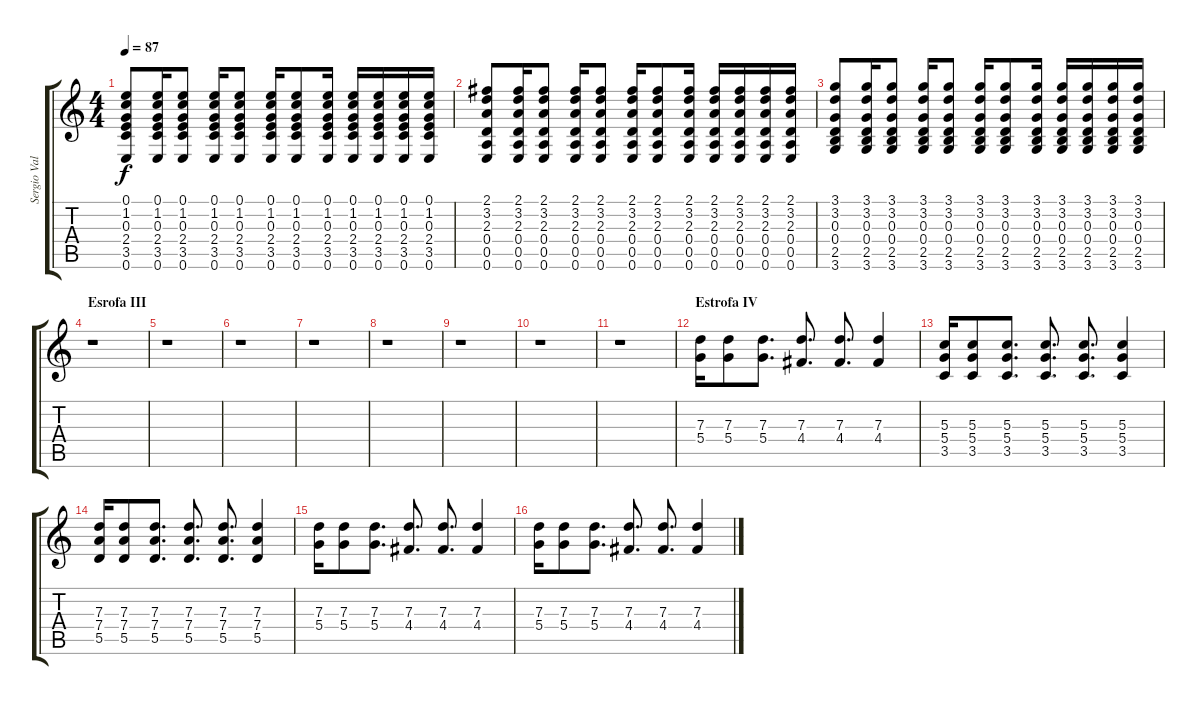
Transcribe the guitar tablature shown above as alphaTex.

\track ("Sergio Vallín (Intro y ritmo)" "Sergio Val") {instrument acousticguitarsteel}
\staff {score tabs}
\tuning (E4 B3 G3 D3 A2 E2) {hide}
\ts (4 4)
\tempo 87
\clef g2
\ks c
(0.1 1.2 0.3 2.4 3.5 0.6).8{dy f} (0.1 1.2 0.3 2.4 3.5 0.6).16 (0.1 1.2 0.3 2.4 3.5 0.6).8 (0.1 1.2 0.3 2.4 3.5 0.6).16 (0.1 1.2 0.3 2.4 3.5 0.6).8 (0.1 1.2 0.3 2.4 3.5 0.6).16 (0.1 1.2 0.3 2.4 3.5 0.6).8 (0.1 1.2 0.3 2.4 3.5 0.6).16 (0.1 1.2 0.3 2.4 3.5 0.6).16 (0.1 1.2 0.3 2.4 3.5 0.6).16 (0.1 1.2 0.3 2.4 3.5 0.6).16 (0.1 1.2 0.3 2.4 3.5 0.6).16 |
(2.1 3.2 2.3 0.4 0.5 0.6).8 (2.1 3.2 2.3 0.4 0.5 0.6).16 (2.1 3.2 2.3 0.4 0.5 0.6).8 (2.1 3.2 2.3 0.4 0.5 0.6).16 (2.1 3.2 2.3 0.4 0.5 0.6).8 (2.1 3.2 2.3 0.4 0.5 0.6).16 (2.1 3.2 2.3 0.4 0.5 0.6).8 (2.1 3.2 2.3 0.4 0.5 0.6).16 (2.1 3.2 2.3 0.4 0.5 0.6).16 (2.1 3.2 2.3 0.4 0.5 0.6).16 (2.1 3.2 2.3 0.4 0.5 0.6).16 (2.1 3.2 2.3 0.4 0.5 0.6).16 |
(3.1 3.2 0.3 0.4 2.5 3.6).8 (3.1 3.2 0.3 0.4 2.5 3.6).16 (3.1 3.2 0.3 0.4 2.5 3.6).8 (3.1 3.2 0.3 0.4 2.5 3.6).16 (3.1 3.2 0.3 0.4 2.5 3.6).8 (3.1 3.2 0.3 0.4 2.5 3.6).16 (3.1 3.2 0.3 0.4 2.5 3.6).8 (3.1 3.2 0.3 0.4 2.5 3.6).16 (3.1 3.2 0.3 0.4 2.5 3.6).16 (3.1 3.2 0.3 0.4 2.5 3.6).16 (3.1 3.2 0.3 0.4 2.5 3.6).16 (3.1 3.2 0.3 0.4 2.5 3.6).16 |
\section ("" "Esrofa III")
r.1 |
r.1 |
r.1 |
r.1 |
r.1 |
r.1 |
r.1 |
r.1 |
\section ("" "Estrofa IV")
(7.3 5.4).16 (7.3 5.4).8 (7.3 5.4).8{d} (7.3 4.4).8{d} (7.3 4.4).8{d} (7.3 4.4).4 |
(5.3 5.4 3.5).16 (5.3 5.4 3.5).8 (5.3 5.4 3.5).8{d} (5.3 5.4 3.5).8{d} (5.3 5.4 3.5).8{d} (5.3 5.4 3.5).4 |
(7.3 7.4 5.5).16 (7.3 7.4 5.5).8 (7.3 7.4 5.5).8{d} (7.3 7.4 5.5).8{d} (7.3 7.4 5.5).8{d} (7.3 7.4 5.5).4 |
(7.3 5.4).16 (7.3 5.4).8 (7.3 5.4).8{d} (7.3 4.4).8{d} (7.3 4.4).8{d} (7.3 4.4).4 |
(7.3 5.4).16 (7.3 5.4).8 (7.3 5.4).8{d} (7.3 4.4).8{d} (7.3 4.4).8{d} (7.3 4.4).4
